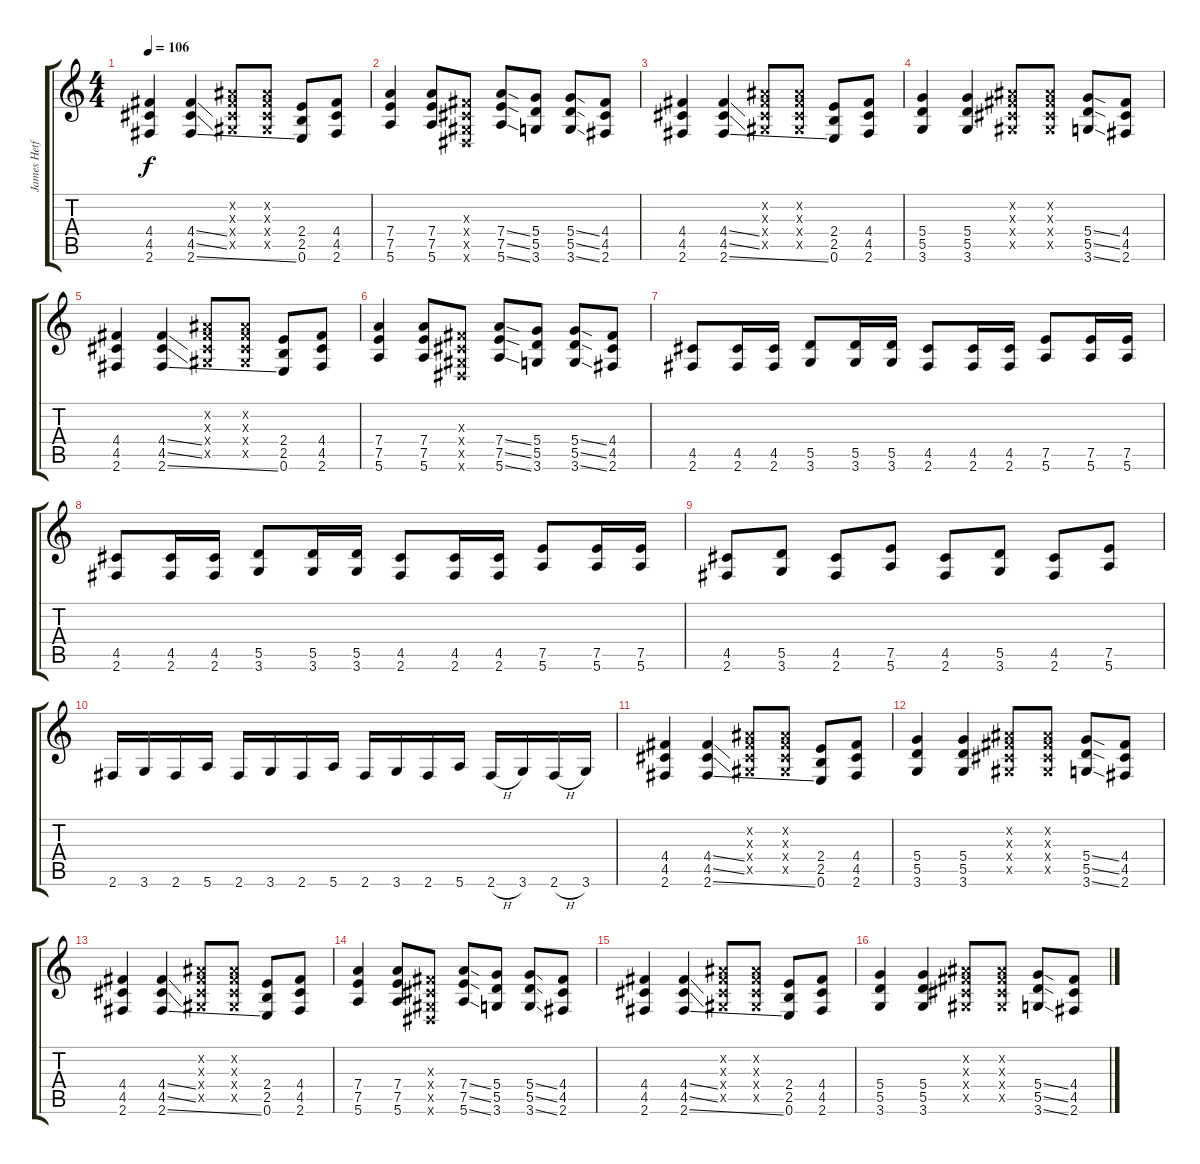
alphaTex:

\track ("James Hetfield" "James Hetf") {instrument distortionguitar}
\staff {score tabs}
\tuning (E4 B3 G3 D3 A2 E2) {hide}
\ts (4 4)
\tempo 106
\clef g2
\ks c
(4.4 4.5 2.6).4{dy f} (4.4{ss} 4.5{ss} 2.6{ss}).4 (-1.2{x} -1.3{x} -1.4{x} -1.5{x}).8 (-1.2{x} -1.3{x} -1.4{x} -1.5{x}).8 (2.4 2.5 0.6).8 (4.4 4.5 2.6).8 |
(7.4 7.5 5.6).4 (7.4 7.5 5.6).8 (-1.3{x} -1.4{x} -1.5{x} -1.6{x}).8 (7.4{ss} 7.5{ss} 5.6{ss}).8 (5.4 5.5 3.6).8 (5.4{ss} 5.5{ss} 3.6{ss}).8 (4.4 4.5 2.6).8 |
(4.4 4.5 2.6).4 (4.4{ss} 4.5{ss} 2.6{ss}).4 (-1.2{x} -1.3{x} -1.4{x} -1.5{x}).8 (-1.2{x} -1.3{x} -1.4{x} -1.5{x}).8 (2.4 2.5 0.6).8 (4.4 4.5 2.6).8 |
(5.4 5.5 3.6).4 (5.4 5.5 3.6).4 (-1.2{x} -1.3{x} -1.4{x} -1.5{x}).8 (-1.2{x} -1.3{x} -1.4{x} -1.5{x}).8 (5.4{ss} 5.5{ss} 3.6{ss}).8 (4.4 4.5 2.6).8 |
(4.4 4.5 2.6).4 (4.4{ss} 4.5{ss} 2.6{ss}).4 (-1.2{x} -1.3{x} -1.4{x} -1.5{x}).8 (-1.2{x} -1.3{x} -1.4{x} -1.5{x}).8 (2.4 2.5 0.6).8 (4.4 4.5 2.6).8 |
(7.4 7.5 5.6).4 (7.4 7.5 5.6).8 (-1.3{x} -1.4{x} -1.5{x} -1.6{x}).8 (7.4{ss} 7.5{ss} 5.6{ss}).8 (5.4 5.5 3.6).8 (5.4{ss} 5.5{ss} 3.6{ss}).8 (4.4 4.5 2.6).8 |
(4.5 2.6).8 (4.5 2.6).16 (4.5 2.6).16 (5.5 3.6).8 (5.5 3.6).16 (5.5 3.6).16 (4.5 2.6).8 (4.5 2.6).16 (4.5 2.6).16 (7.5 5.6).8 (7.5 5.6).16 (7.5 5.6).16 |
(4.5 2.6).8 (4.5 2.6).16 (4.5 2.6).16 (5.5 3.6).8 (5.5 3.6).16 (5.5 3.6).16 (4.5 2.6).8 (4.5 2.6).16 (4.5 2.6).16 (7.5 5.6).8 (7.5 5.6).16 (7.5 5.6).16 |
(4.5 2.6).8 (5.5 3.6).8 (4.5 2.6).8 (7.5 5.6).8 (4.5 2.6).8 (5.5 3.6).8 (4.5 2.6).8 (7.5 5.6).8 |
2.6.16 3.6.16 2.6.16 5.6.16 2.6.16 3.6.16 2.6.16 5.6.16 2.6.16 3.6.16 2.6.16 5.6.16 2.6{h}.16 3.6.16 2.6{h}.16 3.6.16 |
(4.4 4.5 2.6).4 (4.4{ss} 4.5{ss} 2.6{ss}).4 (-1.2{x} -1.3{x} -1.4{x} -1.5{x}).8 (-1.2{x} -1.3{x} -1.4{x} -1.5{x}).8 (2.4 2.5 0.6).8 (4.4 4.5 2.6).8 |
(5.4 5.5 3.6).4 (5.4 5.5 3.6).4 (-1.2{x} -1.3{x} -1.4{x} -1.5{x}).8 (-1.2{x} -1.3{x} -1.4{x} -1.5{x}).8 (5.4{ss} 5.5{ss} 3.6{ss}).8 (4.4 4.5 2.6).8 |
(4.4 4.5 2.6).4 (4.4{ss} 4.5{ss} 2.6{ss}).4 (-1.2{x} -1.3{x} -1.4{x} -1.5{x}).8 (-1.2{x} -1.3{x} -1.4{x} -1.5{x}).8 (2.4 2.5 0.6).8 (4.4 4.5 2.6).8 |
(7.4 7.5 5.6).4 (7.4 7.5 5.6).8 (-1.3{x} -1.4{x} -1.5{x} -1.6{x}).8 (7.4{ss} 7.5{ss} 5.6{ss}).8 (5.4 5.5 3.6).8 (5.4{ss} 5.5{ss} 3.6{ss}).8 (4.4 4.5 2.6).8 |
(4.4 4.5 2.6).4 (4.4{ss} 4.5{ss} 2.6{ss}).4 (-1.2{x} -1.3{x} -1.4{x} -1.5{x}).8 (-1.2{x} -1.3{x} -1.4{x} -1.5{x}).8 (2.4 2.5 0.6).8 (4.4 4.5 2.6).8 |
(5.4 5.5 3.6).4 (5.4 5.5 3.6).4 (-1.2{x} -1.3{x} -1.4{x} -1.5{x}).8 (-1.2{x} -1.3{x} -1.4{x} -1.5{x}).8 (5.4{ss} 5.5{ss} 3.6{ss}).8 (4.4 4.5 2.6).8
